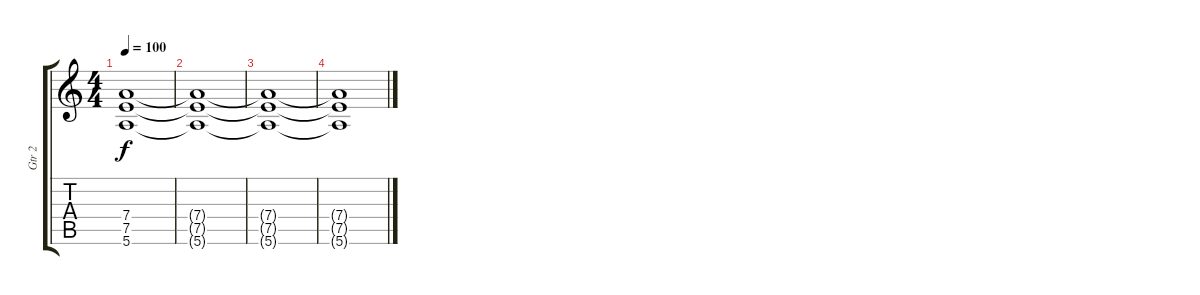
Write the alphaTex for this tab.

\track ("Gtr 2" "Gtr 2") {instrument distortionguitar}
\staff {score tabs}
\tuning (E4 B3 G3 D3 A2 E2) {hide}
\ts (4 4)
\tempo 100
\clef g2
\ks c
(7.4{t} 7.5{t} 5.6{t}).1{dy f} |
(7.4{t} 7.5{t} 5.6{t}).1 |
(7.4{t} 7.5{t} 5.6{t}).1 |
(7.4{t} 7.5{t} 5.6{t}).1
